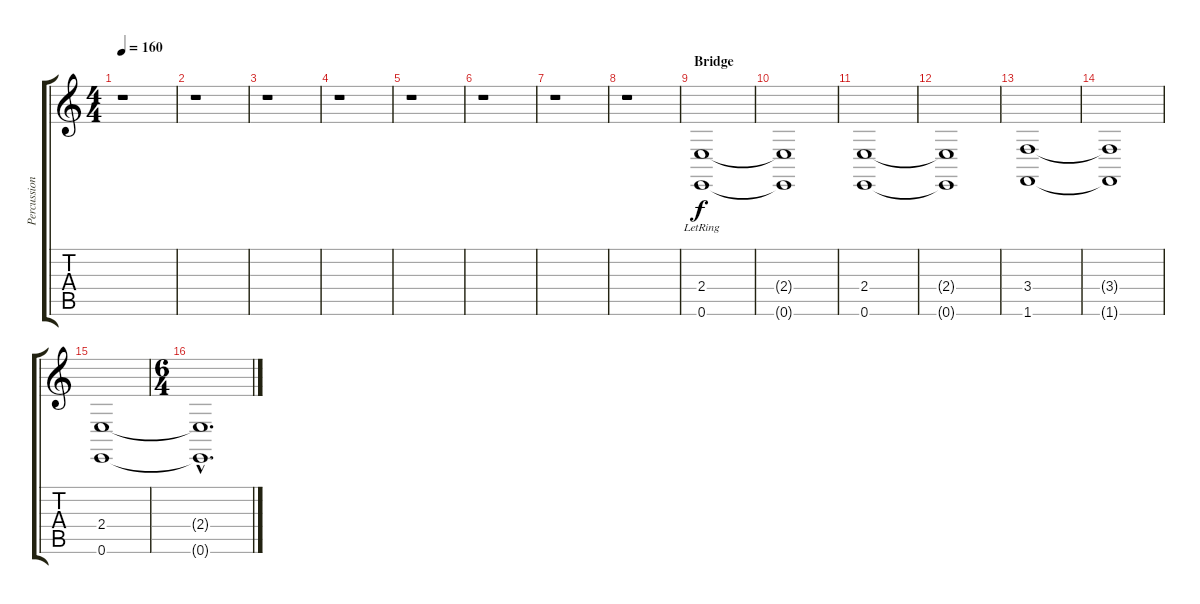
\track ("Percussion" "Percussion") {instrument taikodrum}
\staff {score tabs}
\tuning (E4 B3 G3 D3 A2 E2) {hide}
\ts (4 4)
\tempo 160
\clef g2
\ks c
r.1{dy f} |
r.1 |
r.1 |
r.1 |
r.1 |
r.1 |
r.1 |
r.1 |
\section ("" "Bridge")
(2.4{lr} 0.6{lr}).1 |
(2.4{t} 0.6{t}).1 |
(2.4 0.6).1 |
(2.4{t} 0.6{t}).1 |
(3.4 1.6).1 |
(3.4{t} 1.6{t}).1 |
(2.4 0.6).1 |
\ts (6 4)
(2.4{hac t} 0.6{hac t}).1{d}
